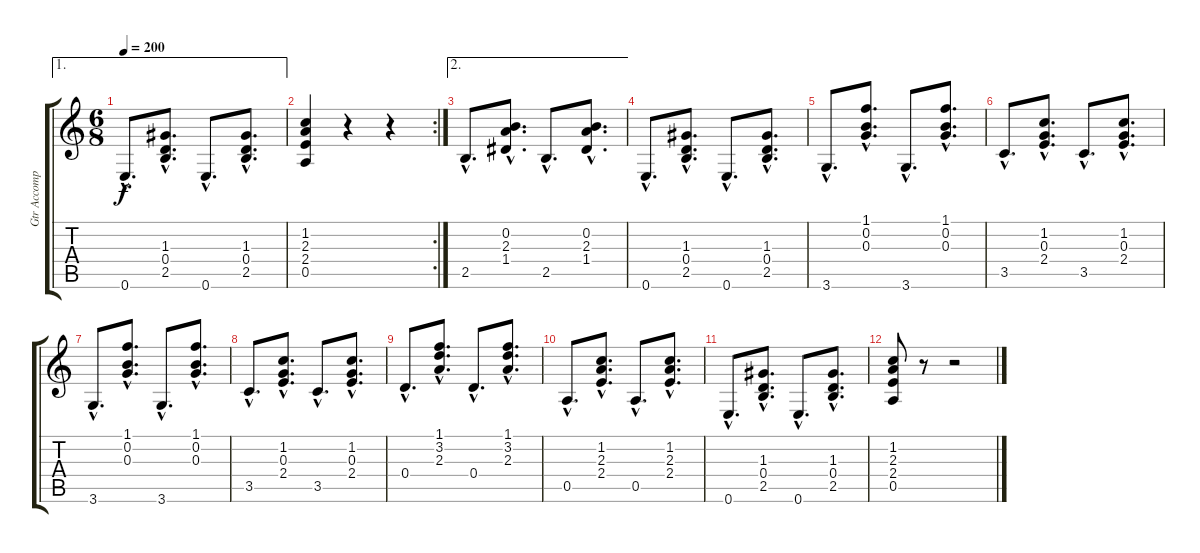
\track ("Gtr Accomp" "Gtr Accomp") {instrument acousticguitarnylon}
\staff {score tabs}
\tuning (E4 B3 G3 D3 A2 E2) {hide}
\ae 1
\ts (6 8)
\tempo 200
\clef g2
\ks c
0.6{hac}.8{d dy f} (1.3{hac} 0.4{hac} 2.5{hac}).8{d} 0.6{hac}.8{d} (1.3{hac} 0.4{hac} 2.5{hac}).8{d} |
\rc 2
(1.2 2.3 2.4 0.5).4 r.4 r.4 |
\ae 2
2.5{hac}.8{d} (0.2{hac} 2.3{hac} 1.4{hac}).8{d} 2.5{hac}.8{d} (0.2{hac} 2.3{hac} 1.4{hac}).8{d} |
0.6{hac}.8{d} (1.3{hac} 0.4{hac} 2.5{hac}).8{d} 0.6{hac}.8{d} (1.3{hac} 0.4{hac} 2.5{hac}).8{d} |
3.6{hac}.8{d} (1.1{hac} 0.2{hac} 0.3{hac}).8{d} 3.6{hac}.8{d} (1.1{hac} 0.2{hac} 0.3{hac}).8{d} |
3.5{hac}.8{d} (1.2{hac} 0.3{hac} 2.4{hac}).8{d} 3.5{hac}.8{d} (1.2{hac} 0.3{hac} 2.4{hac}).8{d} |
3.6{hac}.8{d} (1.1{hac} 0.2{hac} 0.3{hac}).8{d} 3.6{hac}.8{d} (1.1{hac} 0.2{hac} 0.3{hac}).8{d} |
3.5{hac}.8{d} (1.2{hac} 0.3{hac} 2.4{hac}).8{d} 3.5{hac}.8{d} (1.2{hac} 0.3{hac} 2.4{hac}).8{d} |
0.4{hac}.8{d} (1.1{hac} 3.2{hac} 2.3{hac}).8{d} 0.4{hac}.8{d} (1.1{hac} 3.2{hac} 2.3{hac}).8{d} |
0.5{hac}.8{d} (1.2{hac} 2.3{hac} 2.4{hac}).8{d} 0.5{hac}.8{d} (1.2{hac} 2.3{hac} 2.4{hac}).8{d} |
0.6{hac}.8{d} (1.3{hac} 0.4{hac} 2.5{hac}).8{d} 0.6{hac}.8{d} (1.3{hac} 0.4{hac} 2.5{hac}).8{d} |
(1.2 2.3 2.4 0.5).8 r.8 r.2
